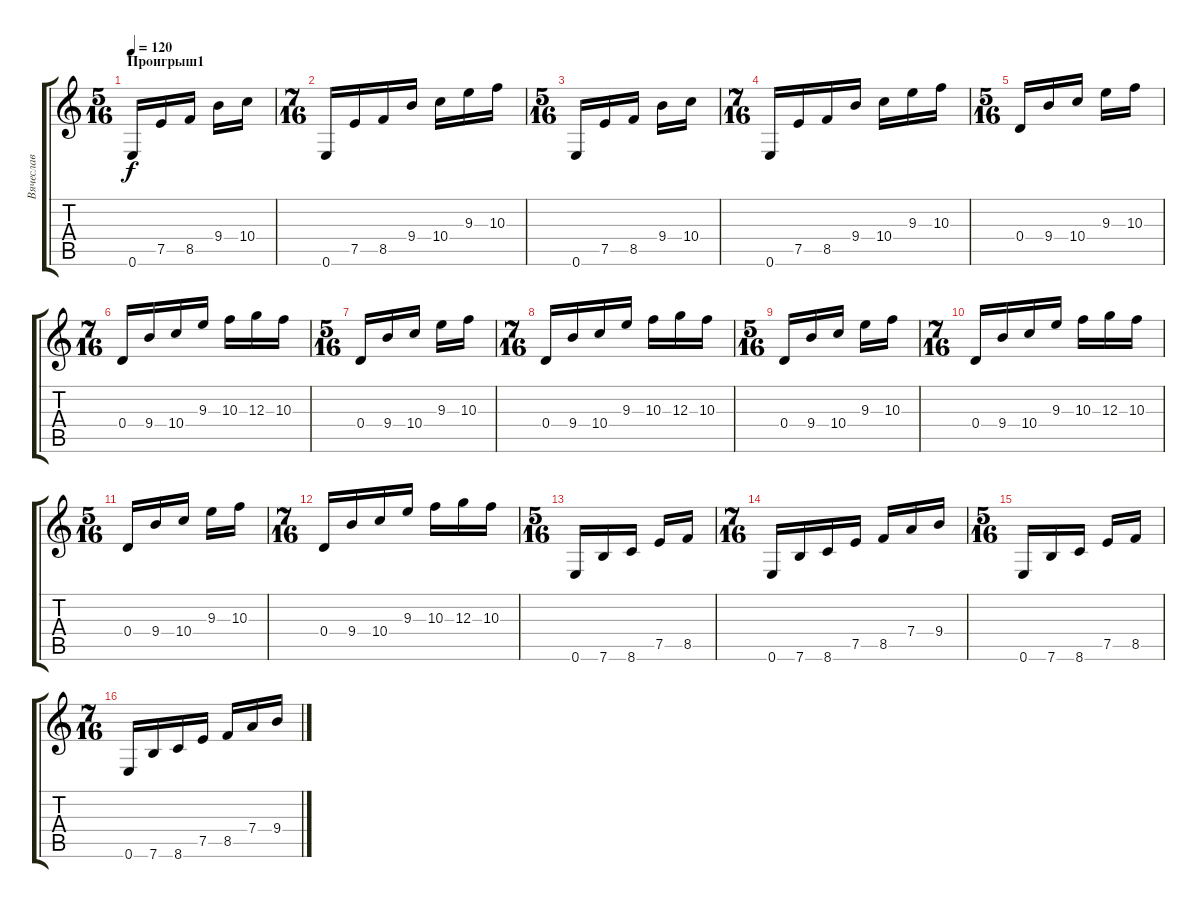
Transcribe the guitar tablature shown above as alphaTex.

\track ("Вячеслав" "Вячеслав") {instrument distortionguitar}
\staff {score tabs}
\tuning (E4 B3 G3 D3 A2 E2) {hide}
\ts (5 16)
\section ("" "Проигрыш1")
\tempo 120
\clef g2
\ks c
0.6.16{dy f} 7.5.16 8.5.16 9.4.16 10.4.16 |
\ts (7 16)
0.6.16 7.5.16 8.5.16 9.4.16 10.4.16 9.3.16 10.3.16 |
\ts (5 16)
0.6.16 7.5.16 8.5.16 9.4.16 10.4.16 |
\ts (7 16)
0.6.16 7.5.16 8.5.16 9.4.16 10.4.16 9.3.16 10.3.16 |
\ts (5 16)
0.4.16 9.4.16 10.4.16 9.3.16 10.3.16 |
\ts (7 16)
0.4.16 9.4.16 10.4.16 9.3.16 10.3.16 12.3.16 10.3.16 |
\ts (5 16)
0.4.16 9.4.16 10.4.16 9.3.16 10.3.16 |
\ts (7 16)
0.4.16 9.4.16 10.4.16 9.3.16 10.3.16 12.3.16 10.3.16 |
\ts (5 16)
0.4.16 9.4.16 10.4.16 9.3.16 10.3.16 |
\ts (7 16)
0.4.16 9.4.16 10.4.16 9.3.16 10.3.16 12.3.16 10.3.16 |
\ts (5 16)
0.4.16 9.4.16 10.4.16 9.3.16 10.3.16 |
\ts (7 16)
0.4.16 9.4.16 10.4.16 9.3.16 10.3.16 12.3.16 10.3.16 |
\ts (5 16)
0.6.16 7.6.16 8.6.16 7.5.16 8.5.16 |
\ts (7 16)
0.6.16 7.6.16 8.6.16 7.5.16 8.5.16 7.4.16 9.4.16 |
\ts (5 16)
0.6.16 7.6.16 8.6.16 7.5.16 8.5.16 |
\ts (7 16)
0.6.16 7.6.16 8.6.16 7.5.16 8.5.16 7.4.16 9.4.16
